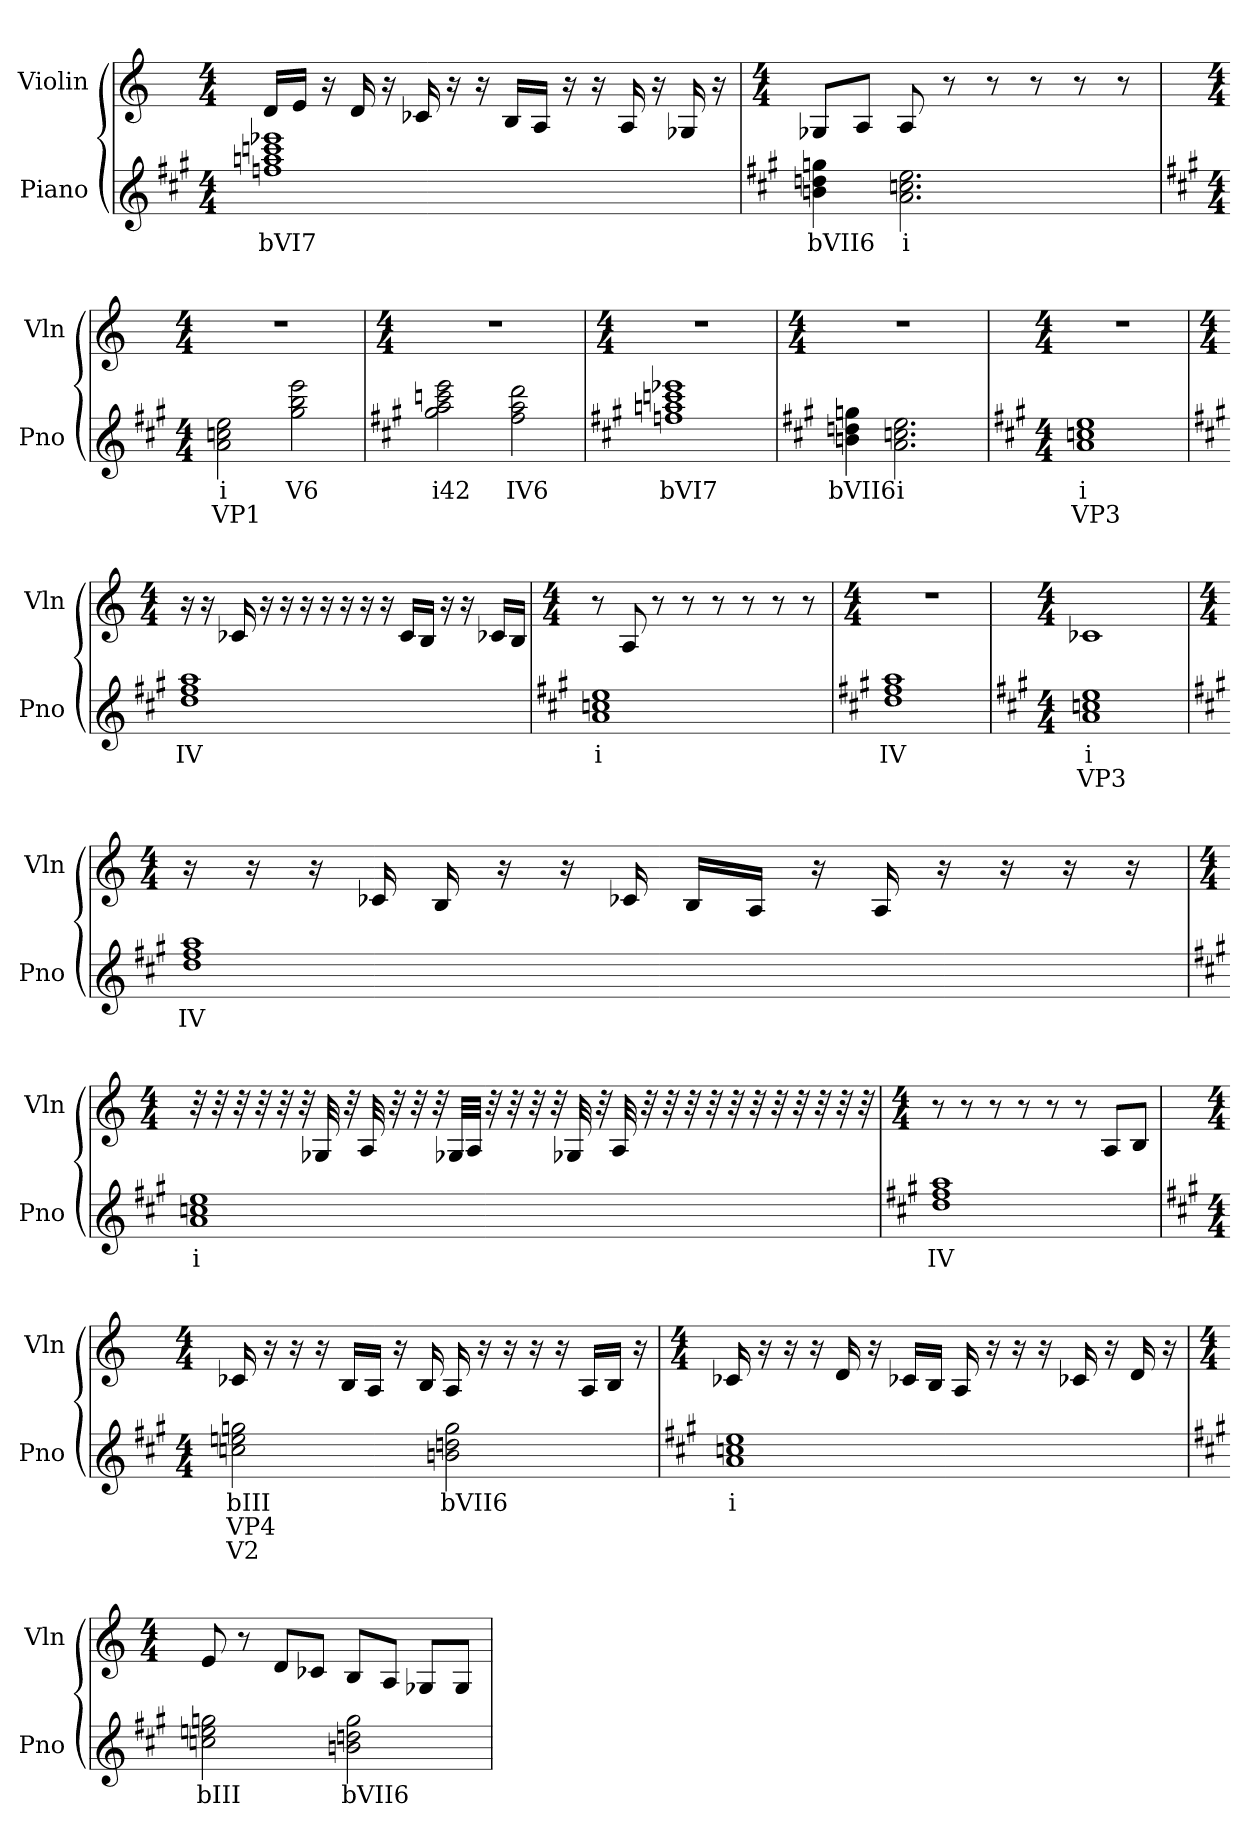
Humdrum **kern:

**kern	**text	**text	**text	**kern
*part2	*part2	*part2	*part2	*part1
*staff2	*staff2	*staff2	*staff2	*staff1
*I"Piano	*	*	*	*I"Violin
*I'Pno	*	*	*	*I'Vln
*k[f#c#g#]	*	*	*	*
*A:	*	*	*	*
*M4/4	*	*	*	*M4/4
=	=	=	=	=
1ffn 1aan 1cccn 1eee-X	bVI7	.	.	16dLL
.	.	.	.	16eJJ
.	.	.	.	16r
.	.	.	.	16d
.	.	.	.	16r
.	.	.	.	16c-X
.	.	.	.	16r
.	.	.	.	16r
.	.	.	.	16BLL
.	.	.	.	16AJJ
.	.	.	.	16r
.	.	.	.	16r
.	.	.	.	16A
.	.	.	.	16r
.	.	.	.	16G-X
.	.	.	.	16r
=	=	=	=	=
*k[f#c#g#]	*	*	*	*
*A:	*	*	*	*
*	*	*	*	*M4/4
4bn 4ddn 4ggn	bVII6	.	.	8G-XL
.	.	.	.	8AJ
2.a 2.ccn 2.ee	i	.	.	8A
.	.	.	.	8r
.	.	.	.	8r
.	.	.	.	8r
.	.	.	.	8r
.	.	.	.	8r
=	=	=	=	=
*k[f#c#g#]	*	*	*	*
*A:	*	*	*	*
*M4/4	*	*	*	*M4/4
2a 2ccn 2ee	i	VP1	.	1r
2gg# 2bb 2eee	V6	.	.	.
=	=	=	=	=
*k[f#c#g#]	*	*	*	*
*A:	*	*	*	*
*	*	*	*	*M4/4
2gg# 2aa 2cccn 2eee	i42	.	.	1r
2ff# 2aa 2ddd	IV6	.	.	.
=	=	=	=	=
*k[f#c#g#]	*	*	*	*
*A:	*	*	*	*
*	*	*	*	*M4/4
1ffn 1aan 1cccn 1eee-X	bVI7	.	.	1r
=	=	=	=	=
*k[f#c#g#]	*	*	*	*
*A:	*	*	*	*
*	*	*	*	*M4/4
4bn 4ddn 4ggn	bVII6	.	.	1r
2.a 2.ccn 2.ee	i	.	.	.
=	=	=	=	=
*k[f#c#g#]	*	*	*	*
*A:	*	*	*	*
*M4/4	*	*	*	*M4/4
1a 1ccn 1ee	i	VP3	.	1r
=	=	=	=	=
*k[f#c#g#]	*	*	*	*
*A:	*	*	*	*
*	*	*	*	*M4/4
1dd 1ff# 1aa	IV	.	.	16r
.	.	.	.	16r
.	.	.	.	16c-X
.	.	.	.	16r
.	.	.	.	16r
.	.	.	.	16r
.	.	.	.	16r
.	.	.	.	16r
.	.	.	.	16r
.	.	.	.	16r
.	.	.	.	16c-LL
.	.	.	.	16BJJ
.	.	.	.	16r
.	.	.	.	16r
.	.	.	.	16c-XLL
.	.	.	.	16BJJ
=	=	=	=	=
*k[f#c#g#]	*	*	*	*
*A:	*	*	*	*
*	*	*	*	*M4/4
1a 1ccn 1ee	i	.	.	8r
.	.	.	.	8A
.	.	.	.	8r
.	.	.	.	8r
.	.	.	.	8r
.	.	.	.	8r
.	.	.	.	8r
.	.	.	.	8r
=	=	=	=	=
*k[f#c#g#]	*	*	*	*
*A:	*	*	*	*
*	*	*	*	*M4/4
1dd 1ff# 1aa	IV	.	.	1r
=	=	=	=	=
*k[f#c#g#]	*	*	*	*
*A:	*	*	*	*
*M4/4	*	*	*	*M4/4
1a 1ccn 1ee	i	VP3	.	1c-X
=	=	=	=	=
*k[f#c#g#]	*	*	*	*
*A:	*	*	*	*
*	*	*	*	*M4/4
1dd 1ff# 1aa	IV	.	.	16r
.	.	.	.	16r
.	.	.	.	16r
.	.	.	.	16c-X
.	.	.	.	16B
.	.	.	.	16r
.	.	.	.	16r
.	.	.	.	16c-X
.	.	.	.	16BLL
.	.	.	.	16AJJ
.	.	.	.	16r
.	.	.	.	16A
.	.	.	.	16r
.	.	.	.	16r
.	.	.	.	16r
.	.	.	.	16r
=	=	=	=	=
*k[f#c#g#]	*	*	*	*
*A:	*	*	*	*
*	*	*	*	*M4/4
1a 1ccn 1ee	i	.	.	32r
.	.	.	.	32r
.	.	.	.	32r
.	.	.	.	32r
.	.	.	.	32r
.	.	.	.	32r
.	.	.	.	32G-X
.	.	.	.	32r
.	.	.	.	32A
.	.	.	.	32r
.	.	.	.	32r
.	.	.	.	32r
.	.	.	.	32G-XLLL
.	.	.	.	32AJJJ
.	.	.	.	32r
.	.	.	.	32r
.	.	.	.	32r
.	.	.	.	32r
.	.	.	.	32G-X
.	.	.	.	32r
.	.	.	.	32A
.	.	.	.	32r
.	.	.	.	32r
.	.	.	.	32r
.	.	.	.	32r
.	.	.	.	32r
.	.	.	.	32r
.	.	.	.	32r
.	.	.	.	32r
.	.	.	.	32r
.	.	.	.	32r
.	.	.	.	32r
=	=	=	=	=
*k[f#c#g#]	*	*	*	*
*A:	*	*	*	*
*	*	*	*	*M4/4
1dd 1ff# 1aa	IV	.	.	8r
.	.	.	.	8r
.	.	.	.	8r
.	.	.	.	8r
.	.	.	.	8r
.	.	.	.	8r
.	.	.	.	8AL
.	.	.	.	8BJ
=	=	=	=	=
*k[f#c#g#]	*	*	*	*
*A:	*	*	*	*
*M4/4	*	*	*	*M4/4
2ccn 2een 2ggn	bIII	VP4	V2	16c-X
.	.	.	.	16r
.	.	.	.	16r
.	.	.	.	16r
.	.	.	.	16BLL
.	.	.	.	16AJJ
.	.	.	.	16r
.	.	.	.	16B
2bn 2ddn 2gg	bVII6	.	.	16A
.	.	.	.	16r
.	.	.	.	16r
.	.	.	.	16r
.	.	.	.	16r
.	.	.	.	16ALL
.	.	.	.	16BJJ
.	.	.	.	16r
=	=	=	=	=
*k[f#c#g#]	*	*	*	*
*A:	*	*	*	*
*	*	*	*	*M4/4
1a 1ccn 1ee	i	.	.	16c-X
.	.	.	.	16r
.	.	.	.	16r
.	.	.	.	16r
.	.	.	.	16d
.	.	.	.	16r
.	.	.	.	16c-XLL
.	.	.	.	16BJJ
.	.	.	.	16A
.	.	.	.	16r
.	.	.	.	16r
.	.	.	.	16r
.	.	.	.	16c-X
.	.	.	.	16r
.	.	.	.	16d
.	.	.	.	16r
=	=	=	=	=
*k[f#c#g#]	*	*	*	*
*A:	*	*	*	*
*	*	*	*	*M4/4
2ccn 2een 2ggn	bIII	.	.	8e
.	.	.	.	8r
.	.	.	.	8dL
.	.	.	.	8c-XJ
2bn 2ddn 2gg	bVII6	.	.	8BL
.	.	.	.	8AJ
.	.	.	.	8G-XL
.	.	.	.	8G-J
=	=	=	=	=
*-	*-	*-	*-	*-
